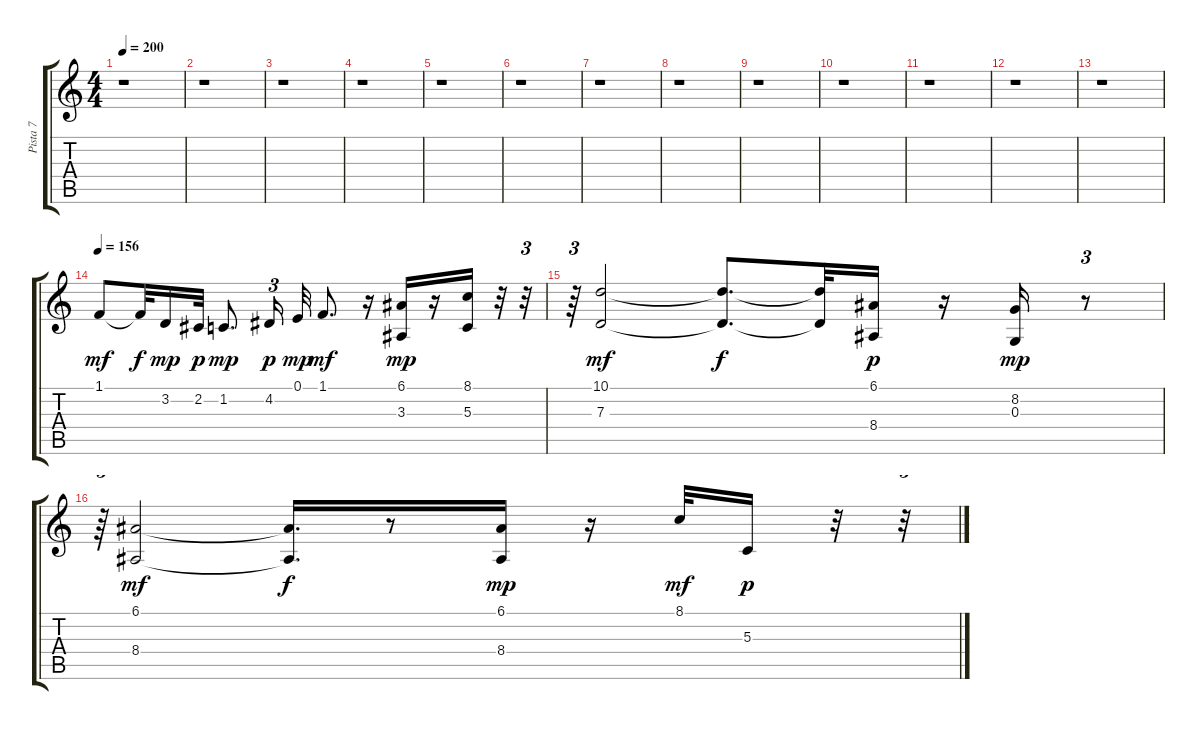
\track ("Pista 7" "Pista 7") {instrument mutedtrumpet}
\staff {score tabs}
\tuning (E4 B3 G3 D3 A2 E2) {hide}
\ts (4 4)
\tempo 200
\clef g2
\ks c
r.1{dy mp} |
r.1 |
r.1 |
r.1 |
r.1 |
r.1 |
r.1 |
r.1 |
r.1 |
r.1 |
r.1 |
r.1 |
r.1 |
\tempo 156
1.1.8{dy mf} 1.1{t}.32{dy f} 3.2.16{dy mp} 2.2.32{dy p} 1.2.8{d dy mp} 4.2.16{tu (3 2) dy p} 0.1.32{dy mp} 1.1.8{d dy mf} r.16 (6.1 3.3).16{dy mp} r.16 (8.1 5.3).16 r.32 r.32{tu (3 2)} |
r.64{tu (3 2)} (10.1 7.3).2{dy mf} (10.1{t} 7.3{t}).8{d dy f} (10.1{t} 7.3{t}).32 (6.1 8.4).16{dy p} r.16 (8.2 0.3).16{dy mp} r.8{tu (3 2)} |
r.64{tu (3 2)} (6.1 8.4).2{dy mf} (6.1{t} 8.4{t}).16{d dy f} r.8 (6.1 8.4).16{dy mp} r.16 8.1.32{dy mf} 5.3.16{dy p} r.32 r.32{tu (3 2)}
